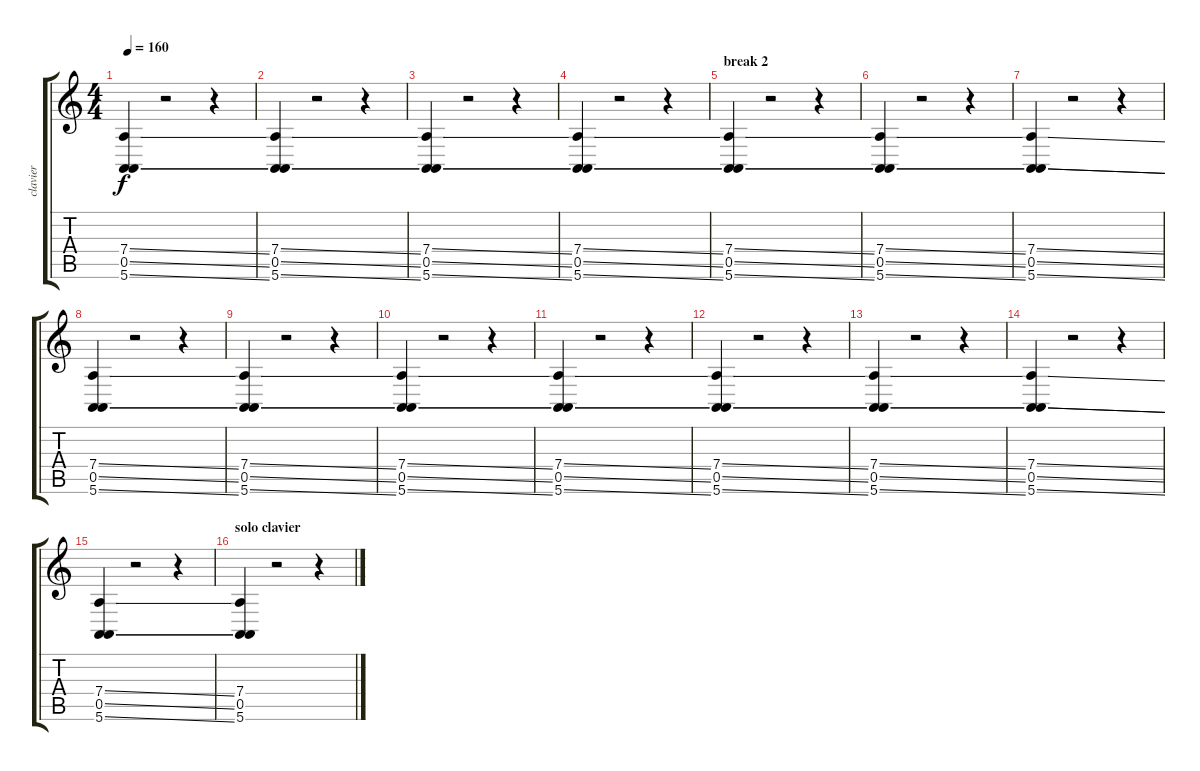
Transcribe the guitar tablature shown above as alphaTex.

\track ("clavier" "clavier") {instrument lead1square}
\staff {score tabs}
\tuning (E4 B3 G3 D3 A2 E2) {hide}
\ts (4 4)
\tempo 160
\clef g2
\ks c
(7.4{ss} 0.5{ss} 5.6{ss}).4{dy f} r.2 r.4 |
(7.4{ss} 0.5{ss} 5.6{ss}).4 r.2 r.4 |
(7.4{ss} 0.5{ss} 5.6{ss}).4 r.2 r.4 |
(7.4{ss} 0.5{ss} 5.6{ss}).4 r.2 r.4 |
\section ("" "break 2")
(7.4{ss} 0.5{ss} 5.6{ss}).4 r.2 r.4 |
(7.4{ss} 0.5{ss} 5.6{ss}).4 r.2 r.4 |
(7.4{ss} 0.5{ss} 5.6{ss}).4 r.2 r.4 |
(7.4{ss} 0.5{ss} 5.6{ss}).4 r.2 r.4 |
(7.4{ss} 0.5{ss} 5.6{ss}).4 r.2 r.4 |
(7.4{ss} 0.5{ss} 5.6{ss}).4 r.2 r.4 |
(7.4{ss} 0.5{ss} 5.6{ss}).4 r.2 r.4 |
(7.4{ss} 0.5{ss} 5.6{ss}).4 r.2 r.4 |
(7.4{ss} 0.5{ss} 5.6{ss}).4 r.2 r.4 |
(7.4{ss} 0.5{ss} 5.6{ss}).4 r.2 r.4 |
(7.4{ss} 0.5{ss} 5.6{ss}).4 r.2 r.4 |
\section ("" "solo clavier")
(7.4{ss} 0.5{ss} 5.6{ss}).4 r.2 r.4
